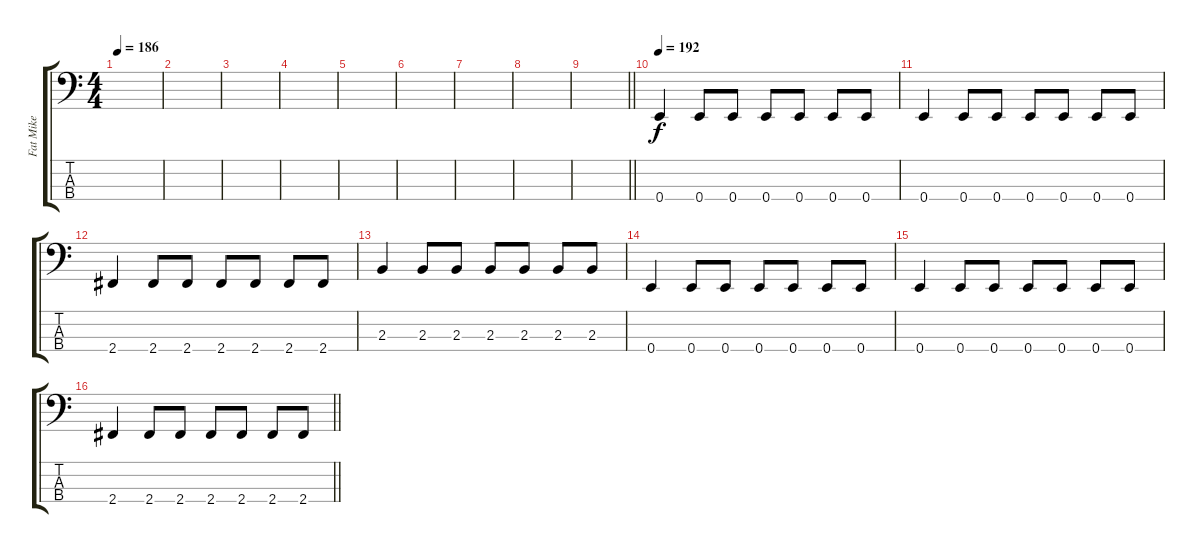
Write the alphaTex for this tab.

\track ("Fat Mike" "Fat Mike") {instrument electricbasspick}
\staff {score tabs}
\tuning (G2 D2 A1 E1) {hide}
\ts (4 4)
\tempo 186
\clef f4
\ks c
|
|
|
|
|
|
|
|
\barLineRight lightlight
|
\section ("" "")
\tempo 192
0.4.4 0.4.8 0.4.8 0.4.8 0.4.8 0.4.8 0.4.8 |
0.4.4 0.4.8 0.4.8 0.4.8 0.4.8 0.4.8 0.4.8 |
2.4.4 2.4.8 2.4.8 2.4.8 2.4.8 2.4.8 2.4.8 |
2.3.4 2.3.8 2.3.8 2.3.8 2.3.8 2.3.8 2.3.8 |
0.4.4 0.4.8 0.4.8 0.4.8 0.4.8 0.4.8 0.4.8 |
0.4.4 0.4.8 0.4.8 0.4.8 0.4.8 0.4.8 0.4.8 |
\barLineRight lightlight
2.4.4 2.4.8 2.4.8 2.4.8 2.4.8 2.4.8 2.4.8
